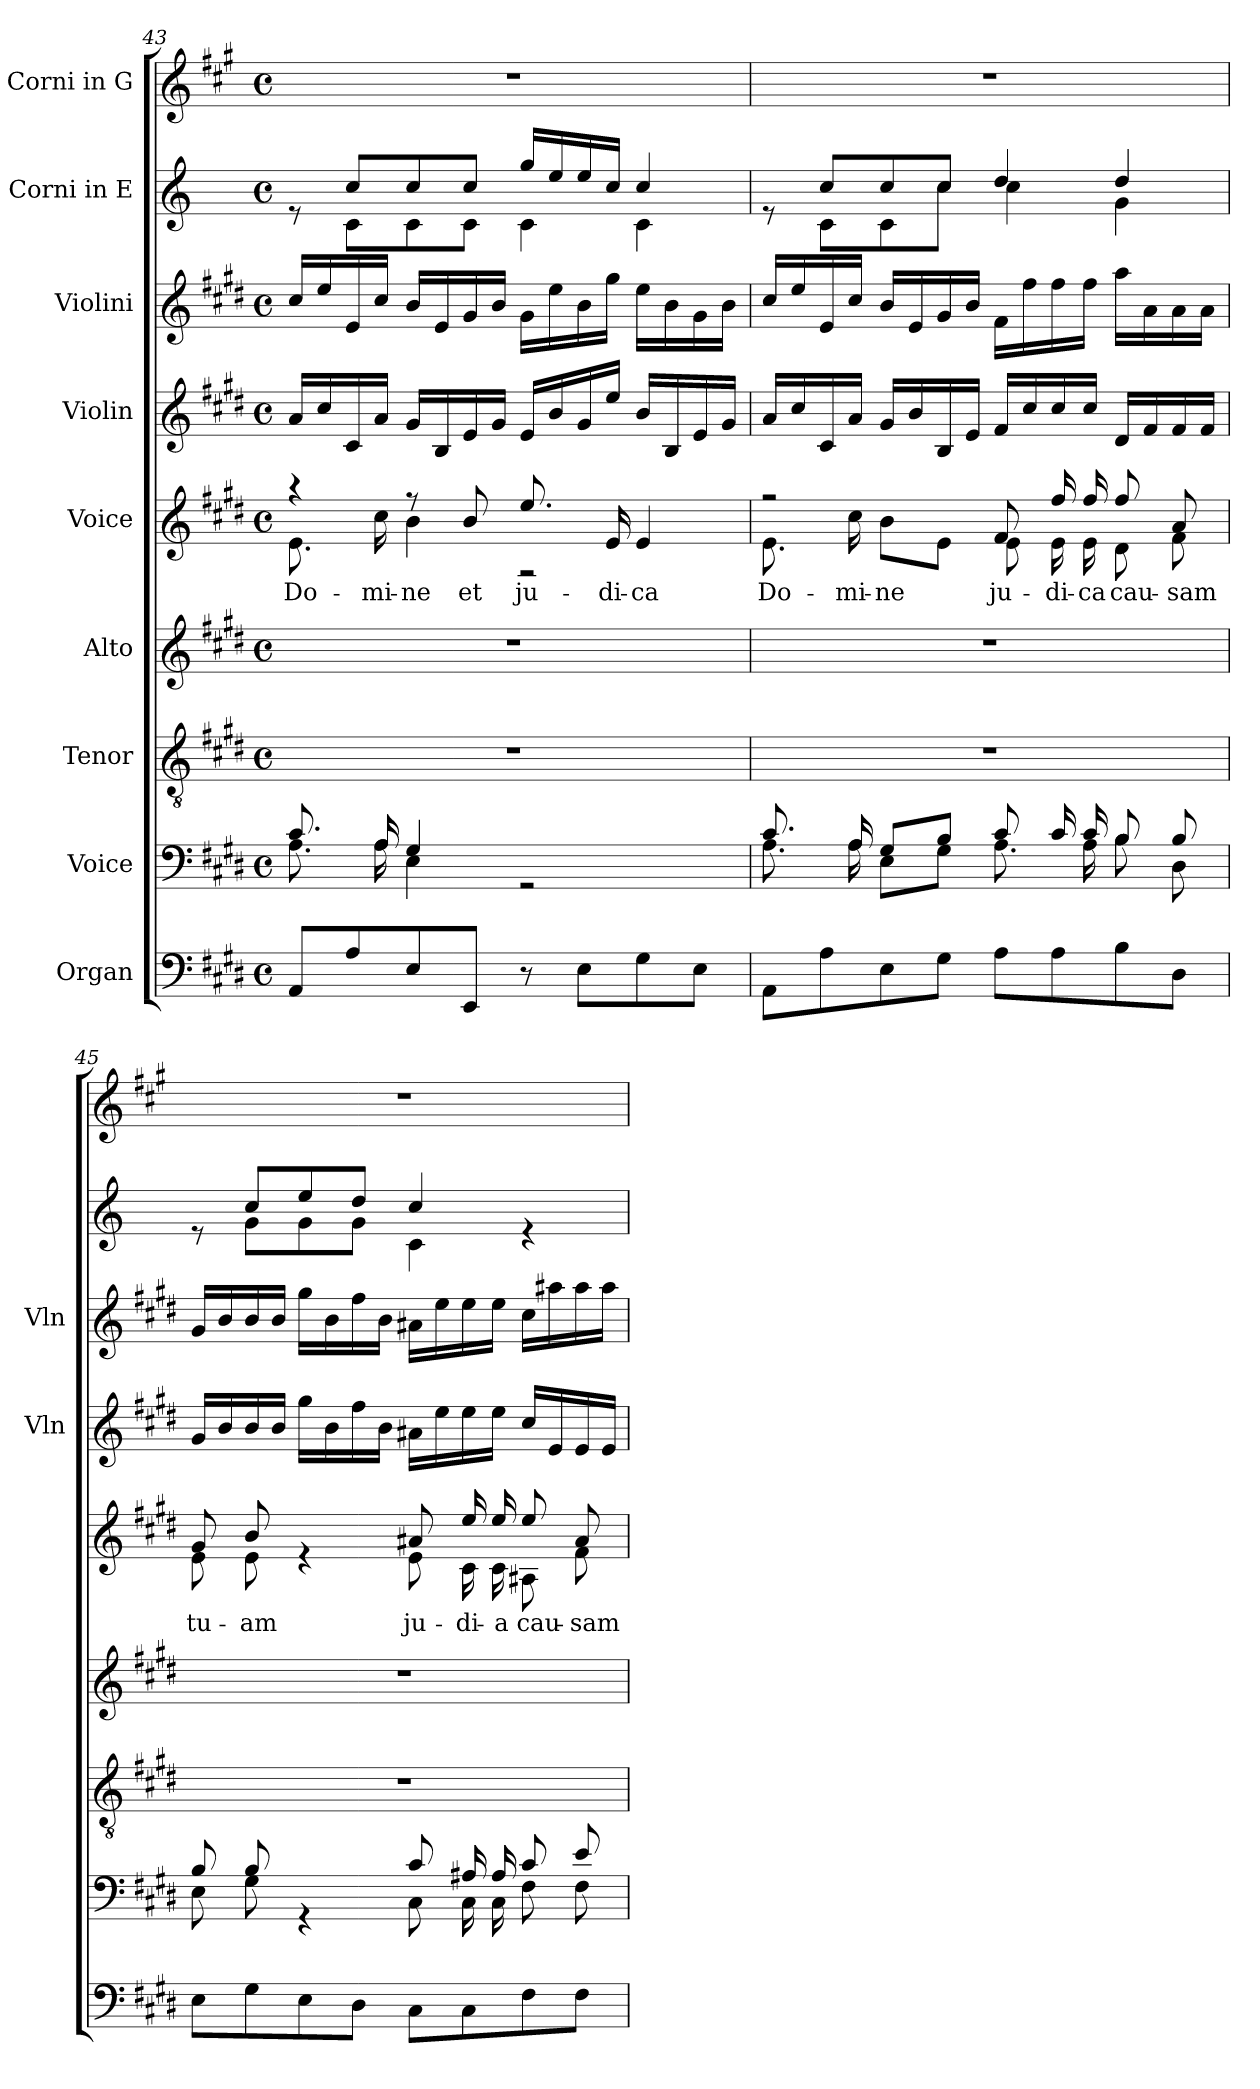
**kern	**kern	**kern	**kern	**kern	**text	**kern	**kern	**kern	**kern
*part9	*part8	*part7	*part6	*part5	*part5	*part4	*part3	*part2	*part1
*staff9	*staff8	*staff7	*staff6	*staff5	*staff5	*staff4	*staff3	*staff2	*staff1
*I"Organ	*I"Voice	*I"Tenor	*I"Alto	*I"Voice	*	*I"Violin	*I"Violini	*I"Corni in E	*I"Corni in G
*	*	*	*	*	*	*I'Vln	*I'Vln	*	*
*clefF4	*clefF4	*clefGv2	*clefG2	*clefG2	*	*clefG2	*clefG2	*clefG2	*clefG2
*	*	*	*	*	*	*	*	*ITrd5c8	*ITrd3c5
*k[f#c#g#d#]	*k[f#c#g#d#]	*k[f#c#g#d#]	*k[f#c#g#d#]	*k[f#c#g#d#]	*	*k[f#c#g#d#]	*k[f#c#g#d#]	*k[f#c#g#d#]	*k[f#c#g#d#]
*M4/4	*M4/4	*M4/4	*M4/4	*M4/4	*	*M4/4	*M4/4	*M4/4	*M4/4
*met(c)	*met(c)	*met(c)	*met(c)	*met(c)	*	*met(c)	*met(c)	*met(c)	*met(c)
=43	=43	=43	=43	=43	=43	=43	=43	=43	=43
*	*^	*	*	*^	*	*	*	*	*
!	!	!	!	!	!	!	!LO:LY:b	!	!	!	!
*	*	*	*	*	*	*	*	*	*	*^	*
8AA/L	8.c#/	8.A\	1r	1r	4r	8.e\	Do-	16a/LL	16cc#/LL	8re	8ryy	1r
.	.	.	.	.	.	.	.	16cc#/	16ee/	.	.	.
8A/	.	.	.	.	.	.	.	16c#/	16e/	8e/L	8E\L	.
!	!	!	!	!	!	!	!LO:LY:b	!	!	!	!	!
.	16A/	16A\	.	.	.	16cc#\	-mi-	16a/JJ	16cc#/JJ	.	.	.
!	!	!	!	!	!	!	!LO:LY:b	!	!	!	!	!
8E/	4G#/	4E\	.	.	8r	4b\	-ne	16g#/LL	16b/LL	8e/	8E\	.
.	.	.	.	.	.	.	.	16B/	16e/	.	.	.
!	!	!	!	!	!	!	!LO:LY:b	!	!	!	!	!
8EE/J	.	.	.	.	8b/	.	et	16e/	16g#/	8e/J	8E\J	.
.	.	.	.	.	.	.	.	16g#/JJ	16b/JJ	.	.	.
!	!	!	!	!	!	!	!LO:LY:b	!	!	!	!	!
8r	2rGG	2ryy	.	.	8.ee/	2r	ju-	16e/LL	16g#\LL	16b/LL	4E\	.
.	.	.	.	.	.	.	.	16b/	16ee\	16g#/	.	.
8E\L	.	.	.	.	.	.	.	16g#/	16b\	16g#/	.	.
!	!	!	!	!	!	!	!LO:LY:b	!	!	!	!	!
.	.	.	.	.	16e/	.	-di-	16ee/JJ	16gg#\JJ	16e/JJ	.	.
!	!	!	!	!	!	!	!LO:LY:b	!	!	!	!	!
8G#\	.	.	.	.	4e/	.	-ca	16b/LL	16ee\LL	4e/	4E\	.
.	.	.	.	.	.	.	.	16B/	16b\	.	.	.
8E\J	.	.	.	.	.	.	.	16e/	16g#\	.	.	.
.	.	.	.	.	.	.	.	16g#/JJ	16b\JJ	.	.	.
!!LO:LB:g=z
=44	=44	=44	=44	=44	=44	=44	=44	=44	=44	=44	=44	=44
!	!	!	!	!	!	!	!LO:LY:b	!	!	!	!	!
8AA\L	8.c#/	8.A\	1r	1r	2r	8.e\	Do-	16a/LL	16cc#/LL	8re	8ryy	1r
.	.	.	.	.	.	.	.	16cc#/	16ee/	.	.	.
8A\	.	.	.	.	.	.	.	16c#/	16e/	8e/L	8E\L	.
!	!	!	!	!	!	!	!LO:LY:b	!	!	!	!	!
.	16A/	16A\	.	.	.	16cc#\	-mi-	16a/JJ	16cc#/JJ	.	.	.
!	!	!	!	!	!	!	!LO:LY:b	!	!	!	!	!
8E\	8G#/L	8E\L	.	.	.	8b\L	-ne	16g#/LL	16b/LL	8e/	8E\	.
.	.	.	.	.	.	.	.	16b/	16e/	.	.	.
8G#\J	8B/J	8G#\J	.	.	.	8e\J	.	16B/	16g#/	8e/J	8e\J	.
.	.	.	.	.	.	.	.	16e/JJ	16b/JJ	.	.	.
!	!	!	!	!	!	!	!LO:LY:b	!	!	!	!	!
8A\L	8c#/	8.A\	.	.	8f#/	8e\	ju-	16f#/LL	16f#\LL	4f#/	4e\	.
.	.	.	.	.	.	.	.	16cc#/	16ff#\	.	.	.
!	!	!	!	!	!	!	!LO:LY:b	!	!	!	!	!
8A\	16c#/	.	.	.	16ff#/	16e\	-di-	16cc#/	16ff#\	.	.	.
!	!	!	!	!	!	!	!LO:LY:b	!	!	!	!	!
.	16c#/	16A\	.	.	16ff#/	16e\	-ca	16cc#/JJ	16ff#\JJ	.	.	.
!	!	!	!	!	!	!	!LO:LY:b	!	!	!	!	!
8B\	8B/	8B\	.	.	8ff#/	8d#\	cau-	16d#/LL	16aa\LL	4f#/	4B\	.
.	.	.	.	.	.	.	.	16f#/	16a\	.	.	.
!	!	!	!	!	!	!	!LO:LY:b	!	!	!	!	!
8D#\J	8B/	8D#\	.	.	8a/	8f#\	-sam	16f#/	16a\	.	.	.
.	.	.	.	.	.	.	.	16f#/JJ	16a\JJ	.	.	.
=45	=45	=45	=45	=45	=45	=45	=45	=45	=45	=45	=45	=45
!	!	!	!	!	!	!	!LO:LY:b	!	!	!	!	!
8E\L	8B/	8E\	1r	1r	8g#/	8e\	tu-	16g#/LL	16g#/LL	8re	8ryy	1r
.	.	.	.	.	.	.	.	16b/	16b/	.	.	.
!	!	!	!	!	!	!	!LO:LY:b	!	!	!	!	!
8G#\	8B/	8G#\	.	.	8b/	8e\	-am	16b/	16b/	8e/L	8B\L	.
.	.	.	.	.	.	.	.	16b/JJ	16b/JJ	.	.	.
8E\	4rGG	4ryy	.	.	4re	4ryy	.	16gg#\LL	16gg#\LL	8g#/	8B\	.
.	.	.	.	.	.	.	.	16b\	16b\	.	.	.
8D#\J	.	.	.	.	.	.	.	16ff#\	16ff#\	8f#/J	8B\J	.
.	.	.	.	.	.	.	.	16b\JJ	16b\JJ	.	.	.
!	!	!	!	!	!	!	!LO:LY:b	!	!	!	!	!
8C#\L	8c#/	8C#\	.	.	8a#X/	8e\	ju-	16a#X\LL	16a#X\LL	4e/	4E\	.
.	.	.	.	.	.	.	.	16ee\	16ee\	.	.	.
!	!	!	!	!	!	!	!LO:LY:b	!	!	!	!	!
8C#\	16A#X/	16C#\	.	.	16ee/	16c#\	-di-	16ee\	16ee\	.	.	.
!	!	!	!	!	!	!	!LO:LY:b	!	!	!	!	!
.	16A#/	16C#\	.	.	16ee/	16c#\	-a	16ee\JJ	16ee\JJ	.	.	.
!	!	!	!	!	!	!	!LO:LY:b	!	!	!	!	!
8F#\	8c#/	8F#\	.	.	8ee/	8A#X\	cau-	16cc#/LL	16cc#\LL	4re	4ryy	.
.	.	.	.	.	.	.	.	16e/	16aa#X\	.	.	.
!	!	!	!	!	!	!	!LO:LY:b	!	!	!	!	!
8F#\J	8e/	8F#\	.	.	8a#/	8f#\	-sam	16e/	16aa#\	.	.	.
.	.	.	.	.	.	.	.	16e/JJ	16aa#\JJ	.	.	.
*	*v	*v	*	*	*v	*v	*	*	*	*v	*v	*
=	=	=	=	=	=	=	=	=	=
*-	*-	*-	*-	*-	*-	*-	*-	*-	*-
